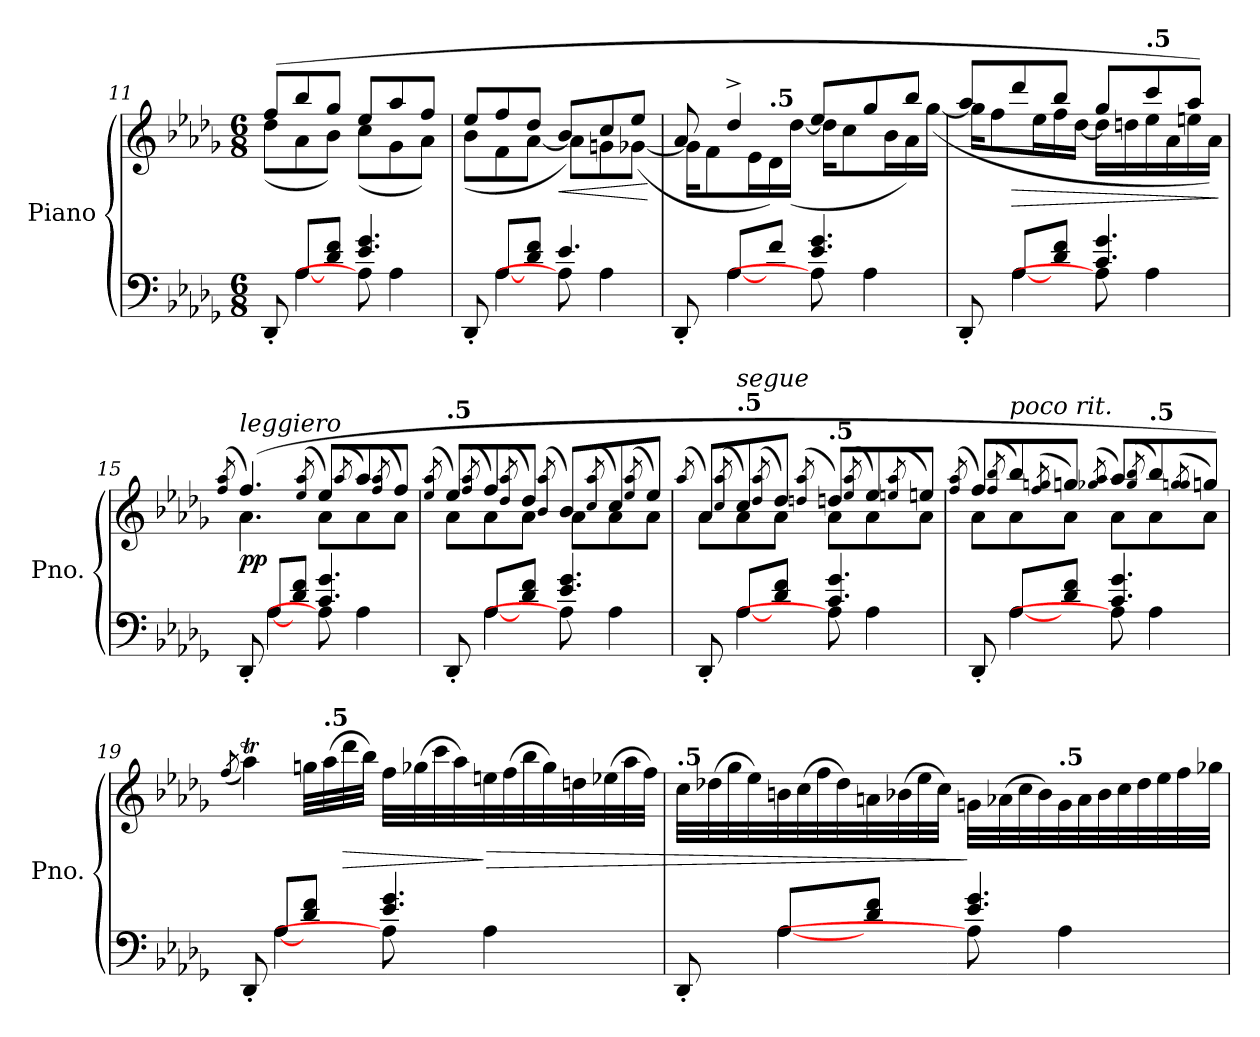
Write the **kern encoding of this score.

**kern	**kern	**dynam
*part1	*part1	*part1
*staff2	*staff1	*staff1/2
*I"Piano	*	*
*I'Pno.	*	*
!!LO:LB:g=z
*clefF4	*clefG2	*
*k[b-e-a-d-g-]	*k[b-e-a-d-g-]	*
*M6/8	*M6/8	*
=11	=11	=11
*^	*^	*
8DD-'/	8ryy	(8ff/L	(8dd-\L	.
4A-\	[8A-/L	8bb-/	8a-\	.
.	8d-/ 8f/J	8gg-/J	8b-\J)	.
8A-\]	4.e-/ 4.g-/	8ee-/L	(8cc\L	.
4A-\	.	8aa-/	8g-\	.
.	.	8ff/J	8a-\J)	.
=12	=12	=12	=12	=12
8DD-'/	8ryy	8ee-/L	(8b-\L	.
4A-\	[8A-/L	8ff/	8f\	.
.	8d-/ 8f/J	8dd-/J	[8a-\J	.
*	*	*MM40	*	*
!	!	!	!	!LO:HP:b
8A-\]	4.e-/	8b-/L	8a-\L])	<
4A-\	.	8cc/	8gn\	.
.	.	8ee-/J	([8g-X\J	.
*v	*v	*	*	*
*	*v	*v	*
.	.	[
=13	=13	=13
*^	*^	*
8DD-'/	8ryy	8a-/	16g-\KL]	.
.	.	.	8f\	.
4A-\	[8A-/L	4dd-^/	.	.
.	.	.	16e-\L	.
*	*	*MM42	*	*
!	!	!	!LO:TX:a:B:t=.5	!
.	8f/J	.	16d-\)	.
.	.	.	([16dd-\JJ	.
8A-\]	4.e-/ 4.g-/	8ee-/L	16dd-\KL]	.
.	.	.	8cc\	.
4A-\	.	8gg-/	.	.
.	.	.	16b-\L	.
.	.	8bb-/J	16a-\)	.
*	*	*MM45	*	*
.	.	.	([16gg-\JJ	.
=14	=14	=14	=14	=14
8DD-'/	8ryy	8aa-/L	16gg-\KL]	.
.	.	.	8ff\	.
!	!	!	!	!LO:HP:b
4A-\	[8A-/L	8ddd-/	.	>
.	.	.	16ee-\L	.
.	8d-/ 8f/J	8bb-/J	16ff\	.
.	.	.	[16dd-\JJ	.
8A-\]	4.c/ 4.g-/	8gg-/L	16dd-\LL]	.
.	.	.	16ddn\	.
*	*	*MM42	*	*
!	!	!LO:TX:a:B:t=.5	!	!
4A-\	.	8ccc/	16ee-\	.
.	.	.	16a-\	.
*	*	*MM40	*	*
.	.	8aa-/J)	16een\	.
*	*	*MM30	*	*
.	.	.	16a-\JJ)	.
*v	*v	*	*	*
*	*v	*v	*
.	.	]
!!LO:LB:g=z
=15	=15	=15
*	*MM40	*
.	(8qff!/ 8qaa-!/	.
*^	*^	*
!	!	!LO:TX:a:i:t=leggiero	!	!
!	!	!	!	!LO:DY:b
8DD-'/	8ryy	(4.ff!/)	4.a-\	pp
4A-\	[8A-/L	.	.	.
.	8d-/ 8f/J	.	.	.
.	.	(8qee-!/ 8qaa-!/	.	.
8A-\]	4.c/ 4.g-/	8ee-!/L)	8a-\L	.
.	.	(8qaa-!/	.	.
4A-\	.	8aa-!/)	8a-\	.
*	*	*MM40	*	*
.	.	(8qff!/ 8qaa-!/	.	.
.	.	8ff!/J)	8a-\J	.
=16	=16	=16	=16	=16
*	*	*MM42	*	*
.	.	(8qee-!/ 8qaa-!/	.	.
!	!	!LO:TX:a:B:t=.5	!	!
8DD-'/	8ryy	8ee-!/L)	8a-\L	.
.	.	(8qff!/ 8qaa-!/	.	.
4A-\	[8A-/L	8ff!/)	8a-\	.
*	*	*MM45	*	*
.	.	(8qdd-!/ 8qaa-!/	.	.
.	8d-/ 8f/J	8dd-!/J)	8a-\J	.
.	.	(8qb-!/ 8qaa-!/	.	.
8A-\]	4.e-/ 4.g-/	8b-!/L)	8a-\L	.
.	.	(8qcc!/ 8qaa-!/	.	.
4A-\	.	8cc!/)	8a-\	.
.	.	(8qee-!/ 8qaa-!/	.	.
.	.	8ee-!/J)	8a-\J	.
=17	=17	=17	=17	=17
*	*	*MM40	*	*
.	.	(8qaa-!/	.	.
8DD-'/	8ryy	8a-!/L)	8a-\L	.
*	*	*MM42	*	*
.	.	(8qcc!/ 8qaa-!/	.	.
!	!	!LO:TX:a:B:t=.5	!	!
!	!	!LO:TX:a:i:t=segue	!	!
4A-\	[8A-/L	8cc!/)	8a-\	.
*	*	*MM45	*	*
.	.	(8qdd-!/ 8qaa-!/	.	.
.	8d-/ 8f/J	8dd-!/J)	8a-\J	.
*	*	*MM47	*	*
.	.	(8qddn!/ 8qaa-!/	.	.
!	!	!LO:TX:a:B:t=.5	!	!
8A-\]	4.c/ 4.g-/	8dd!/L)	8a-\L	.
.	.	(8qee-!/ 8qaa-!/	.	.
4A-\	.	8ee-!/)	8a-\	.
.	.	(8qeen!/ 8qaa-!/	.	.
.	.	8ee!/J)	8a-\J	.
=18	=18	=18	=18	=18
.	.	(8qff!/ 8qaa-!/	.	.
8DD-'/	8ryy	8ff!/L)	8a-\L	.
.	.	(8qff!/ 8qbb-!/	.	.
!	!	!LO:TX:a:i:t=poco rit.	!	!
4A-\	[8A-/L	8bb-!/)	8a-\	.
*	*	*MM45	*	*
.	.	(8qff!/ 8qggn!/	.	.
.	8d-/ 8f/J	8gg!/J)	8a-\J	.
.	.	(8qgg-X!/ 8qaa-!/	.	.
8A-\]	4.c/ 4.g-/	8aa-!/L)	8a-\L	.
*	*	*MM42	*	*
.	.	(8qgg-!/ 8qbb-!/	.	.
!	!	!LO:TX:a:B:t=.5	!	!
4A-\	.	8bb-!/)	8a-\	.
.	.	(8qgg-!/ 8qggn!/	.	.
.	.	8gg!/J))	8a-\J	.
*	*	*v	*v	*
!!LO:LB:g=z
=19	=19	=19	=19
*	*	*MM45	*
.	.	(8qff/	.
!	!	!	!LO:DY:b
8DD-'/	8ryy	4aa-T\)	other-dynamics
4A-\	[8A-/L	.	.
.	8d-/ 8f/J	32ggn\LLL	.
*	*	*MM47	*
!	!	!LO:TX:a:B:t=.5	!
.	.	(32aa-\	.
!	!	!	!LO:HP:b
.	.	32ddd-\	>
.	.	32bb-\JJJ)	.
*	*	*MM50	*
8A-\]	4.e-/ 4.g-/	32ff\LLL	.
.	.	(32gg-X\	.
.	.	32ccc\	.
.	.	32aa-\)	.
!	!	!	!LO:HP:n=1:b
4A-\	.	32een\	] >
.	.	(32ff\	.
.	.	32bb-\	.
.	.	32gg-\)	.
.	.	32ddn\	.
.	.	(32ee-X\	.
.	.	32aa-\	.
.	.	32ff\JJJ)	.
=20	=20	=20	=20
*	*	*MM52	*
!	!	!LO:TX:a:B:t=.5	!
8DD-'/	8ryy	32cc\LLL	.
.	.	(32dd-X\	.
.	.	32gg-\	.
.	.	32ee-\)	.
4A-\	[8A-/L	32bn\	.
.	.	(32cc\	.
.	.	32ff\	.
.	.	32dd-\)	.
.	8d-/ 8f/J	32an\	.
.	.	(32b-X\	.
.	.	32ee-\	.
.	.	32cc\JJJ)	.
*	*	*MM50	*
8A-\]	4.e-/ 4.g-/	32gn\LLL	]
.	.	(32a-X\	.
.	.	32cc\	.
.	.	32b-\)	.
*	*	*MM47	*
!	!	!LO:TX:a:B:t=.5	!
4A-\	.	32g\	.
.	.	32a-\	.
.	.	32b-\	.
.	.	32cc\	.
*	*	*MM50	*
.	.	32dd-\	.
.	.	32ee-\	.
.	.	32ff\	.
.	.	32gg-X\JJJ	.
*v	*v	*	*
=	=	=
*-	*-	*-
